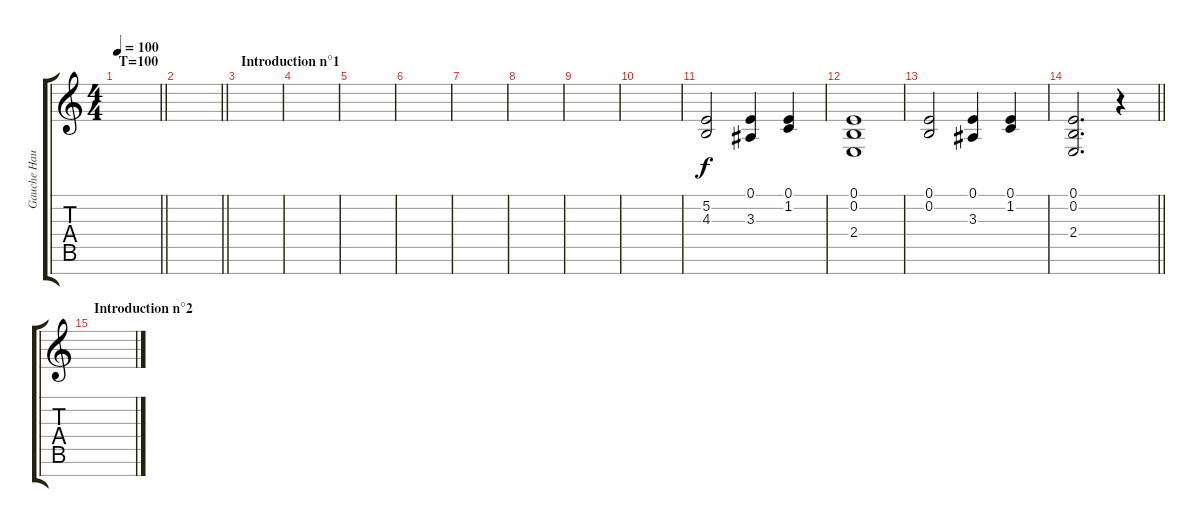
\track ("Gauche Haute" "Gauche Hau") {instrument acousticgrandpiano}
\staff {score tabs}
\tuning (E4 B3 G3 D3 A2 E2 B1) {hide}
\ts (4 4)
\section ("" "T=100")
\tempo 100
\clef g2
\barLineRight lightlight
\ks c
|
\barLineRight lightlight
|
\section ("" "Introduction n°1")
|
|
|
|
|
|
|
|
(5.2 4.3).2 (0.1 3.3).4 (0.1 1.2).4 |
(0.1 0.2 2.4).1 |
(0.1 0.2).2 (0.1 3.3).4 (0.1 1.2).4 |
\barLineRight lightlight
(0.1 0.2 2.4).2{d} r.4 |
\section ("" "Introduction n°2")
